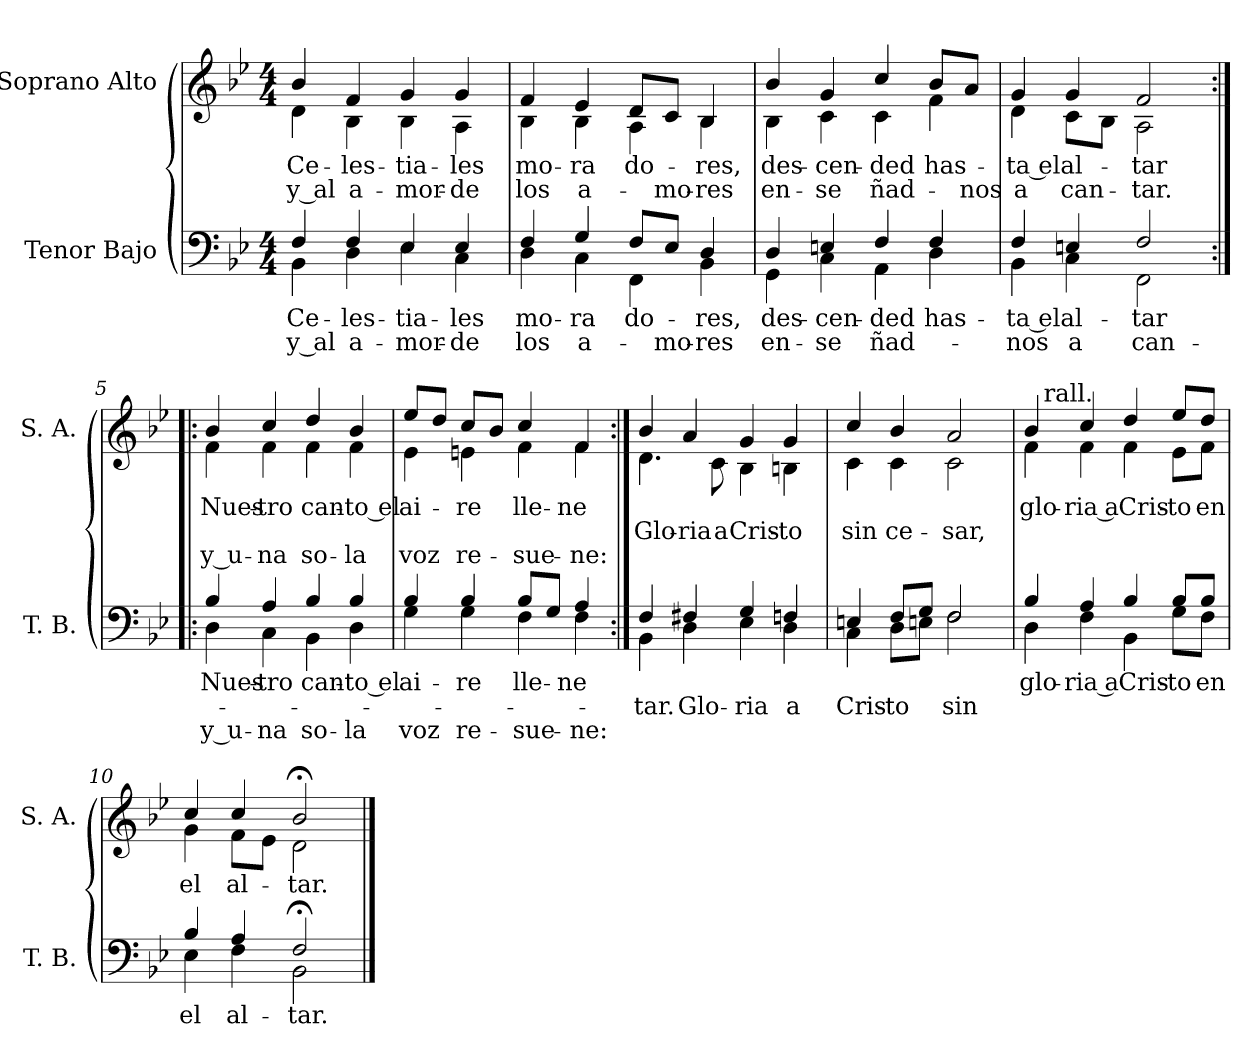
**kern	**text	**text	**text	**kern	**text	**text	**text
*part2	*part2	*part2	*part2	*part1	*part1	*part1	*part1
*staff2	*staff2	*staff2	*staff2	*staff1	*staff1	*staff1	*staff1
*I"Tenor Bajo	*	*	*	*I"Soprano Alto	*	*	*
*I'T. B.	*	*	*	*I'S. A.	*	*	*
*clefF4	*	*	*	*clefG2	*	*	*
*k[b-e-]	*	*	*	*k[b-e-]	*	*	*
*B-:	*	*	*	*B-:	*	*	*
*M4/4	*	*	*	*M4/4	*	*	*
=1	=1	=1	=1	=1	=1	=1	=1
!	!LO:LY:a	!LO:LY:a	!	!	!LO:LY:b	!LO:LY:b	!
*^	*	*	*	*^	*	*	*
4F/	4BB-\	Ce-	y al	.	4b-/	4d\	Ce-	y al	.
!	!	!LO:LY:a	!LO:LY:a	!	!	!	!LO:LY:b	!LO:LY:b	!
4F/	4D\	-les-	a-	.	4f/	4B-\	-les-	a-	.
!	!	!LO:LY:a	!LO:LY:a	!	!	!	!LO:LY:b	!LO:LY:b	!
4E-/	4E-\	-tia-	-mor-	.	4g/	4B-\	-tia-	-mor-	.
!	!	!LO:LY:a	!LO:LY:a	!	!	!	!LO:LY:b	!LO:LY:b	!
4E-/	4C\	-les	-de	.	4g/	4A\	-les	-de	.
=2	=2	=2	=2	=2	=2	=2	=2	=2	=2
!	!	!LO:LY:a	!LO:LY:a	!	!	!	!LO:LY:b	!LO:LY:b	!
4F/	4D\	mo-	los	.	4f/	4B-\	mo-	los	.
!	!	!LO:LY:a	!LO:LY:a	!	!	!	!LO:LY:b	!LO:LY:b	!
4G/	4C\	-ra	a-	.	4e-/	4B-\	-ra	a-	.
!	!	!LO:LY:a	!	!	!	!	!LO:LY:b	!	!
8F/L	4FF\	do-	.	.	8d/L	4A\	do-	.	.
!	!	!	!LO:LY:a	!	!	!	!	!LO:LY:b	!
8E-/J	.	.	-mo-	.	8c/J	.	.	-mo-	.
!	!	!LO:LY:a	!LO:LY:a	!	!	!	!LO:LY:b	!LO:LY:b	!
4D/	4BB-\	-res,	-res	.	4B-/	4B-\	-res,	-res	.
=3	=3	=3	=3	=3	=3	=3	=3	=3	=3
!	!	!LO:LY:a	!LO:LY:a	!	!	!	!LO:LY:b	!LO:LY:b	!
4D/	4GG\	des-	en-	.	4b-/	4B-\	des-	en-	.
!	!	!LO:LY:a	!LO:LY:a	!	!	!	!LO:LY:b	!LO:LY:b	!
4En/	4C\	-cen-	-se	.	4g/	4c\	-cen-	-se	.
!	!	!LO:LY:a:rj	!LO:LY:a:rj	!	!	!	!LO:LY:b:rj	!LO:LY:b:rj	!
4F/	4AA\	-ded	ñad-	.	4cc/	4c\	-ded	ñad-	.
!	!	!LO:LY:a	!	!	!	!	!LO:LY:b	!	!
4F/	4D\	has-	.	.	8b-/L	4f\	has-	.	.
!	!	!	!	!	!	!	!	!LO:LY:b	!
.	.	.	.	.	8a/J	.	.	-nos	.
=4	=4	=4	=4	=4	=4	=4	=4	=4	=4
!	!	!LO:LY:a:rj	!LO:LY:a:rj	!	!	!	!LO:LY:b:rj	!LO:LY:b:rj	!
4F/	4BB-\	-ta el	-nos	.	4g/	4d\	-ta el	a	.
!	!	!LO:LY:a	!LO:LY:a	!	!	!	!LO:LY:b	!LO:LY:b	!
4En/	4C\	al-	a	.	4g/	8c\L	al-	can-	.
.	.	.	.	.	.	8B-\J	.	.	.
!	!	!LO:LY:a	!LO:LY:a	!	!	!	!LO:LY:b	!LO:LY:b	!
2F/	2FF\	-tar	can-	.	2f/	2A\	-tar	-tar.	.
!!LO:LB:g=z	!!
=5:|!|:	=5:|!|:	=5:|!|:	=5:|!|:	=5:|!|:	=5:|!|:	=5:|!|:	=5:|!|:	=5:|!|:	=5:|!|:
!	!	!LO:LY:a	!	!LO:LY:a	!	!	!LO:LY:b	!	!LO:LY:b
4B-/	4D\	Nues-	.	y u-	4b-/	4f\	Nues-	.	y u-
!	!	!LO:LY:a	!	!LO:LY:a	!	!	!LO:LY:b	!	!LO:LY:b
4A/	4C\	-tro	.	-na	4cc/	4f\	-tro	.	-na
!	!	!LO:LY:a	!	!LO:LY:a	!	!	!LO:LY:b	!	!LO:LY:b
4B-/	4BB-\	can-	.	so-	4dd/	4f\	can-	.	so-
!	!	!LO:LY:a:rj	!	!LO:LY:a:rj	!	!	!LO:LY:b:rj	!	!LO:LY:b:rj
4B-/	4D\	-to el	.	-la	4b-/	4f\	-to el	.	-la
=6	=6	=6	=6	=6	=6	=6	=6	=6	=6
!	!	!LO:LY:a	!	!LO:LY:a	!	!	!LO:LY:b	!	!LO:LY:b
4B-/	4G\	ai-	.	voz	8ee-/L	4e-\	ai-	.	voz
.	.	.	.	.	8dd/J	.	.	.	.
!	!	!LO:LY:a	!	!LO:LY:a	!	!	!LO:LY:b	!	!LO:LY:b
4B-/	4G\	-re	.	re-	8cc/L	4en\	-re	.	re-
.	.	.	.	.	8b-/J	.	.	.	.
!	!	!LO:LY:a	!	!LO:LY:a	!	!	!LO:LY:b	!	!LO:LY:b
8B-/L	4F\	lle-	.	-sue-	4cc/	4f\	lle-	.	-sue-
8G/J	.	.	.	.	.	.	.	.	.
!	!	!LO:LY:a	!	!LO:LY:a	!	!	!LO:LY:b	!	!LO:LY:b
4A/	4F\	-ne	.	-ne:	4f/	4f\	-ne	.	-ne:
=7:|!	=7:|!	=7:|!	=7:|!	=7:|!	=7:|!	=7:|!	=7:|!	=7:|!	=7:|!
!	!	!	!LO:LY:a	!	!	!	!	!LO:LY:b	!
4F/	4BB-\	.	-tar.	.	4b-/	4.d\	.	Glo-	.
!	!	!	!LO:LY:a:rj	!	!	!	!	!LO:LY:b:rj	!
4F#X/	4D\	.	Glo-	.	4a/	.	.	-ria	.
!	!	!	!	!	!	!	!	!LO:LY:b:rj	!
.	.	.	.	.	.	8c\	.	a	.
!	!	!	!LO:LY:a	!	!	!	!	!LO:LY:b	!
4G/	4E-\	.	-ria	.	4g/	4B-\	.	Cris-	.
!	!	!	!LO:LY:a	!	!	!	!	!LO:LY:b	!
4Fn/	4D\	.	a	.	4g/	4Bn\	.	-to	.
=8	=8	=8	=8	=8	=8	=8	=8	=8	=8
!	!	!	!LO:LY:a	!	!	!	!	!LO:LY:b	!
4En/	4C\	.	Cris-	.	4cc/	4c\	.	sin	.
!	!	!	!LO:LY:a	!	!	!	!	!LO:LY:b	!
8F/L	8D\L	.	-to	.	4b-/	4c\	.	ce-	.
8G/J	8En\J	.	.	.	.	.	.	.	.
!	!	!	!LO:LY:a	!	!	!	!	!LO:LY:b	!
2F/	2F\	.	sin	.	2a/	2c\	.	-sar,	.
!!LO:LB:g=z
=9	=9	=9	=9	=9	=9	=9	=9	=9	=9
!	!	!LO:LY:a	!	!	!	!	!LO:LY:b	!	!
*	*	*	*	*	*	*^	*	*	*
4B-/	4D\	glo-	.	.	4b-/	4f\	16ryy	glo-	.	.
!	!	!	!	!	!	!	!LO:TX:a:t=rall.	!	!	!
.	.	.	.	.	.	.	2...ryy	.	.	.
!	!	!LO:LY:a:rj	!	!	!	!	!	!LO:LY:b:rj	!	!
4A/	4F\	-ria a	.	.	4cc/	4f\	.	-ria a	.	.
!	!	!LO:LY:a	!	!	!	!	!	!LO:LY:b	!	!
4B-/	4BB-\	Cris-	.	.	4dd/	4f\	.	Cris-	.	.
!	!	!LO:LY:a	!	!	!	!	!	!LO:LY:b	!	!
8B-/L	8G\L	-to	.	.	8ee-/L	8e-\L	.	-to	.	.
!	!	!LO:LY:a	!	!	!	!	!	!LO:LY:b	!	!
8B-/J	8F\J	en	.	.	8dd/J	8f\J	.	en	.	.
=10	=10	=10	=10	=10	=10	=10	=10	=10	=10	=10
!	!	!LO:LY:a	!	!	!	!	!	!LO:LY:b	!	!
*	*	*	*	*	*	*v	*v	*	*	*
4B-/	4E-\	el	.	.	4cc/	4g\	el	.	.
!	!	!LO:LY:a	!	!	!	!	!LO:LY:b	!	!
4A/	4F\	al-	.	.	4cc/	8f\L	al-	.	.
.	.	.	.	.	.	8e-\J	.	.	.
!	!	!LO:LY:a	!	!	!	!	!LO:LY:b	!	!
2F;</	2BB-\	-tar.	.	.	2b-;</	2d\	-tar.	.	.
!	!LO:TX:i:t=Gloria a Cristo....	!	!	!	!	!	!	!	!
!	!LO:TX:b:t=2. Celebrad, oh Serafines,\n   el misterio de su Amor.\n   Bendecid, oh Querubines,\n   las finezas del Señor.\n   Inflamado en fuego santo,\n   suene un solo inmenso canto&colon;	!	!	!	!	!	!	!	!
*v	*v	*	*	*	*	*	*	*	*
*	*	*	*	*v	*v	*	*	*
==	==	==	==	==	==	==	==
*-	*-	*-	*-	*-	*-	*-	*-
